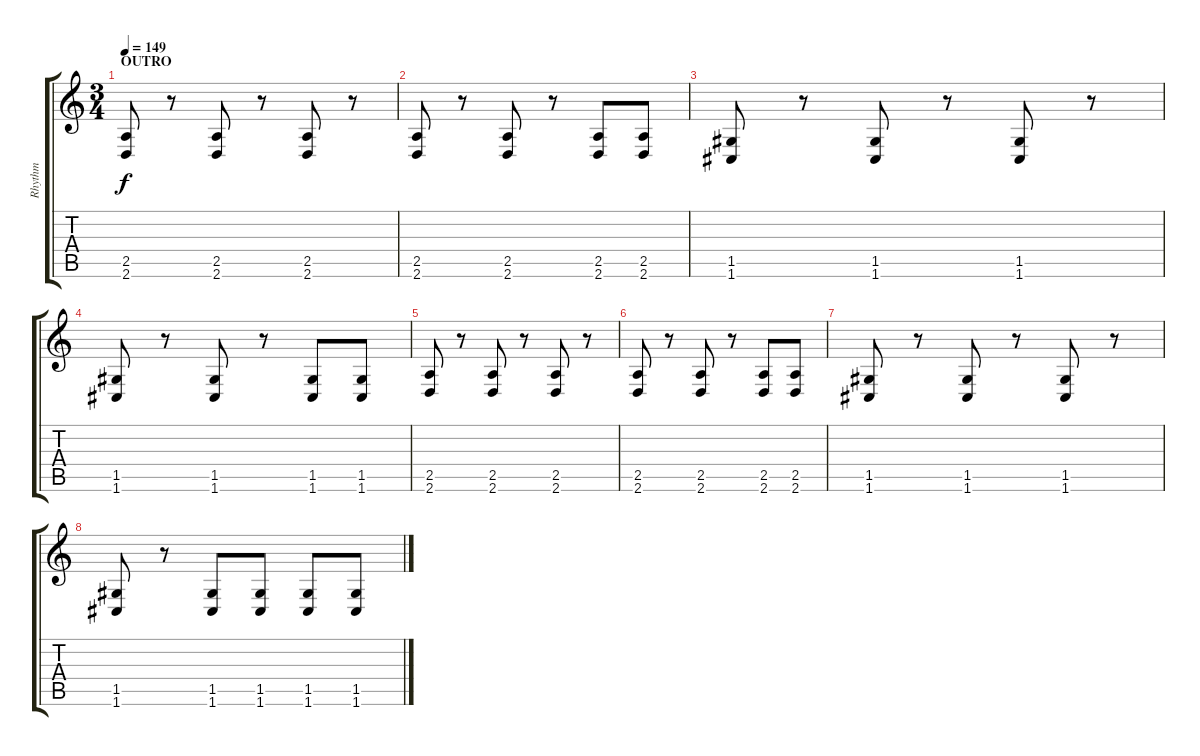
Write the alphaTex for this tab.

\track ("Rhythm" "Rhythm") {instrument distortionguitar}
\staff {score tabs}
\tuning (D4 A3 F3 C3 G2 C2) {hide}
\ts (3 4)
\section ("" "OUTRO")
\tempo 149
\clef g2
\ks c
(2.5 2.6).8{dy f} r.8 (2.5 2.6).8 r.8 (2.5 2.6).8 r.8 |
(2.5 2.6).8 r.8 (2.5 2.6).8 r.8 (2.5 2.6).8 (2.5 2.6).8 |
(1.5 1.6).8 r.8 (1.5 1.6).8 r.8 (1.5 1.6).8 r.8 |
(1.5 1.6).8 r.8 (1.5 1.6).8 r.8 (1.5 1.6).8 (1.5 1.6).8 |
(2.5 2.6).8 r.8 (2.5 2.6).8 r.8 (2.5 2.6).8 r.8 |
(2.5 2.6).8 r.8 (2.5 2.6).8 r.8 (2.5 2.6).8 (2.5 2.6).8 |
(1.5 1.6).8 r.8 (1.5 1.6).8 r.8 (1.5 1.6).8 r.8 |
(1.5 1.6).8 r.8 (1.5 1.6).8 (1.5 1.6).8 (1.5 1.6).8 (1.5 1.6).8
